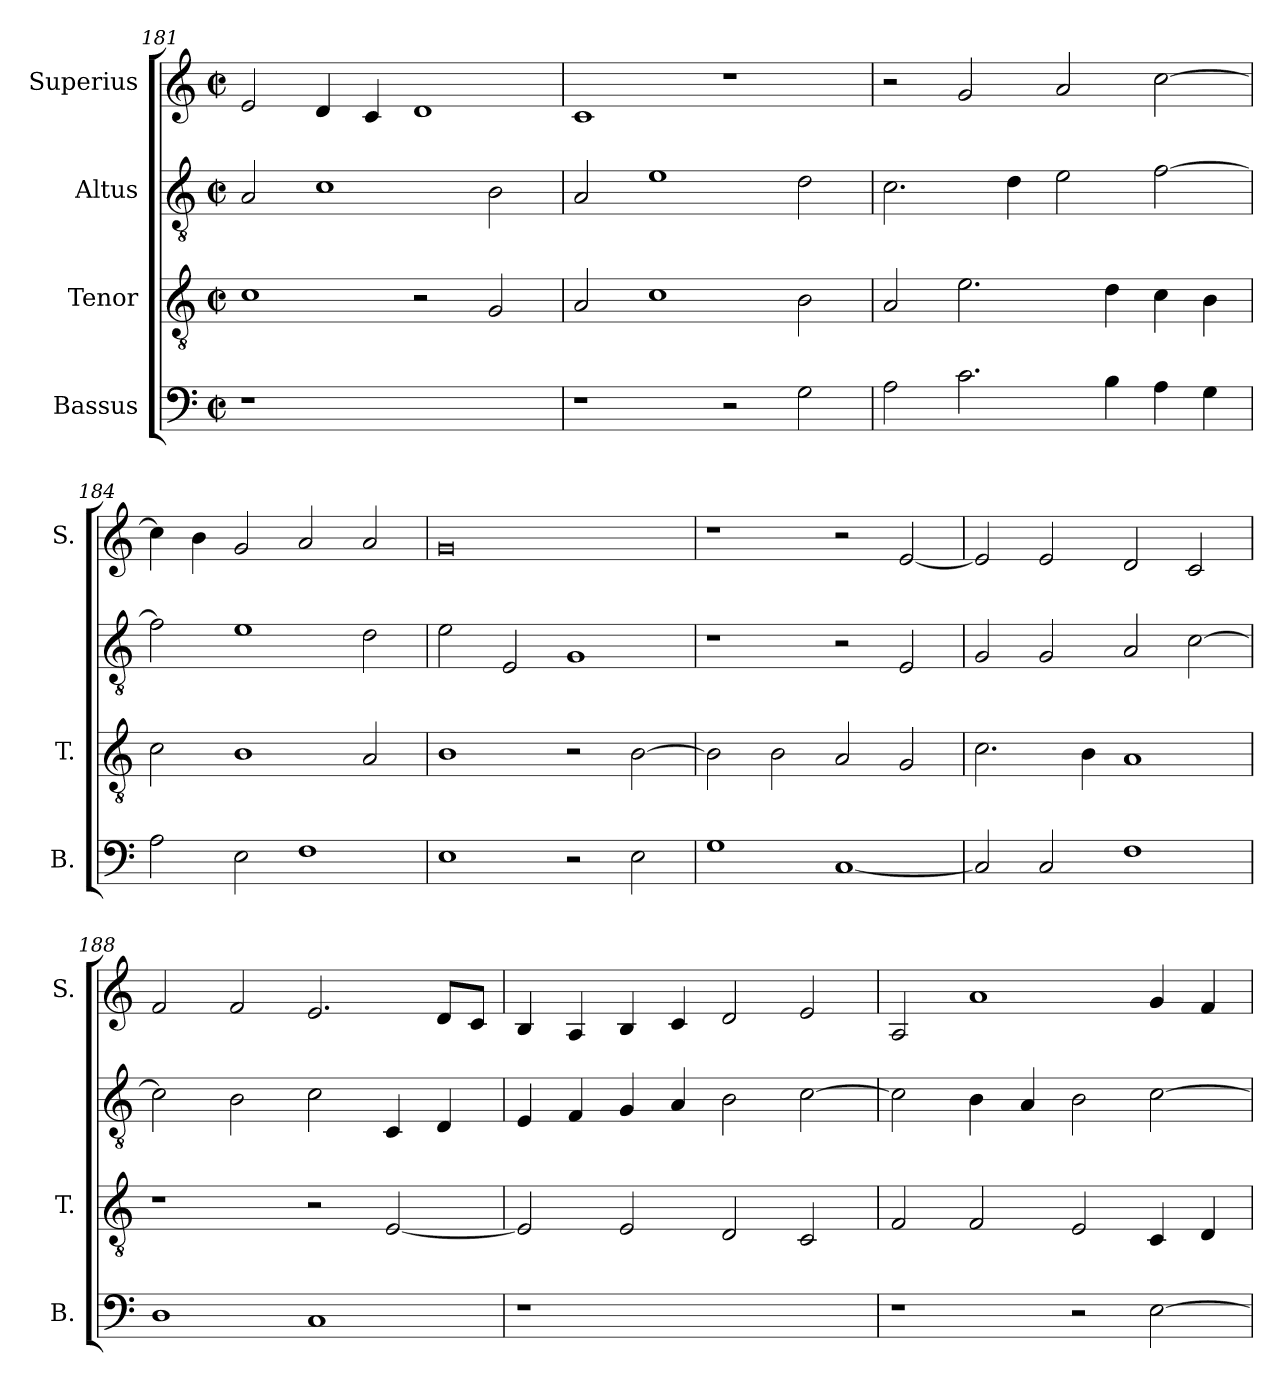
**kern	**kern	**kern	**kern
*part4	*part3	*part2	*part1
*staff4	*staff3	*staff2	*staff1
*I"Bassus	*I"Tenor	*I"Altus	*I"Superius
*I'B.	*I'T.	*	*I'S.
*clefF4	*clefGv2	*clefGv2	*clefG2
*	*ITrd7c12	*ITrd7c12	*
*k[]	*k[]	*k[]	*k[]
*C:	*C:	*C:	*C:
*M2/2	*M2/2	*M2/2	*M2/2
*met(c|)	*met(c|)	*met(c|)	*met(c|)
=181	=181	=181	=181
!LO:N:vis=1	!	!	!
1r	1Ci	2AAi/	2ei/
.	.	1Ci	4di/
.	.	.	4ci/
1ryy	2r	.	1di
.	2GGi/	2BBi\	.
=182	=182	=182	=182
1r	2AAi/	2AAi/	1ci
.	1Ci	1Ei	.
2r	.	.	1r
2Gi\	2BBi\	2Di\	.
=183	=183	=183	=183
2Ai\	2AAi/	2.Ci\	2r
2.ci\	2.Ei\	.	2gi/
.	.	4Di\	.
.	.	2Ei\	2ai/
4Bi\	4Di\	.	.
4Ai\	4Ci\	[>2Fi\	[>2cci\
4Gi\	4BBi\	.	.
=184	=184	=184	=184
2Ai\	2Ci\	2Fi\]	4cci\]
.	.	.	4bi\
2Ei\	1BBi	1Ei	2gi/
1Fi	.	.	2ai/
.	2AAi/	2Di\	2ai/
!!LO:LB:g=z
=185	=185	=185	=185
1Ei	1BBi	2Ei\	0gi
.	.	2EEi/	.
2r	2r	1GGi	.
2Ei\	[>2BBi\	.	.
=186	=186	=186	=186
1Gi	2BBi\]	1r	1r
.	2BBi\	.	.
[<1Ci	2AAi/	2r	2r
.	2GGi/	2EEi/	[<2ei/
=187	=187	=187	=187
2Ci/]	2.Ci\	2GGi/	2ei/]
2Ci/	.	2GGi/	2ei/
.	4BBi\	.	.
1Fi	1AAi	2AAi/	2di/
.	.	[>2Ci\	2ci/
=188	=188	=188	=188
1Di	1r	2Ci\]	2fi/
.	.	2BBi\	2fi/
1Ci	2r	2Ci\	2.ei/
.	[<2EEi/	4CCi/	.
.	.	4DDi/	8di/L
.	.	.	8ci/J
=189	=189	=189	=189
!LO:N:vis=1	!	!	!
1r	2EEi/]	4EEi/	4Bi/
.	.	4FFi/	4Ai/
.	2EEi/	4GGi/	4Bi/
.	.	4AAi/	4ci/
1ryy	2DDi/	2BBi\	2di/
.	2CCi/	[>2Ci\	2ei/
!!LO:PB:g=z
=190	=190	=190	=190
1r	2FFi/	2Ci\]	2Ai/
.	2FFi/	4BBi\	1ai
.	.	4AAi/	.
2r	2EEi/	2BBi\	.
[>2Ei\	4CCi/	[>2Ci\	4gi/
.	4DDi/	.	4fi/
=	=	=	=
*-	*-	*-	*-
